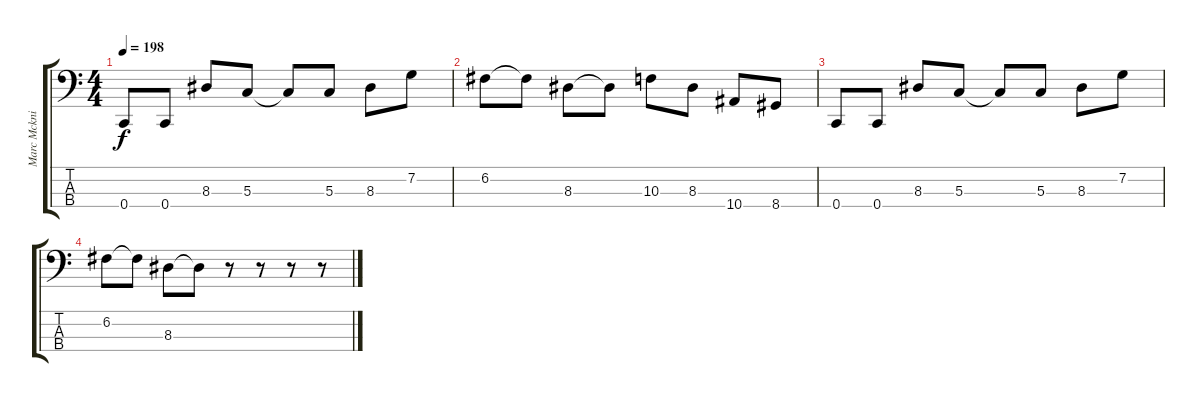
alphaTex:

\track ("Marc Mcknight" "Marc Mckni") {instrument electricbassfinger}
\staff {score tabs}
\tuning (F2 C2 G1 C1) {hide}
\ts (4 4)
\tempo 198
\clef f4
\ks c
0.4.8{dy f} 0.4.8 8.3.8 5.3.8 5.3{t}.8 5.3.8 8.3.8 7.2.8 |
6.2.8 6.2{t}.8 8.3.8 8.3{t}.8 10.3.8 8.3.8 10.4.8 8.4.8 |
0.4.8 0.4.8 8.3.8 5.3.8 5.3{t}.8 5.3.8 8.3.8 7.2.8 |
6.2.8 6.2{t}.8 8.3.8 8.3{t}.8 r.8 r.8 r.8 r.8
